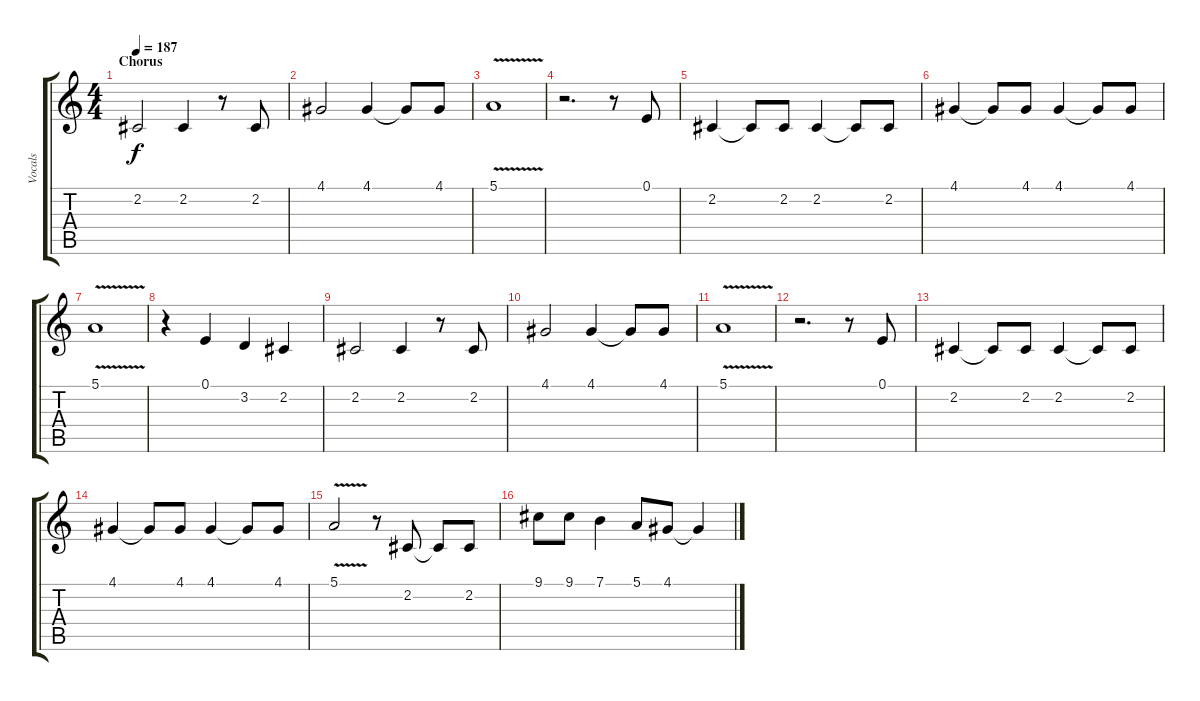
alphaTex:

\track ("Vocals" "Vocals") {instrument tenorsax}
\staff {score tabs}
\tuning (E4 B3 G3 D3 A2 E2) {hide}
\ts (4 4)
\section ("" "Chorus")
\tempo 187
\clef g2
\ks c
2.2.2{dy f} 2.2.4 r.8 2.2.8 |
4.1.2 4.1.4 4.1{t}.8 4.1.8 |
5.1{v}.1 |
r.2{d} r.8 0.1.8 |
2.2.4 2.2{t}.8 2.2.8 2.2.4 2.2{t}.8 2.2.8 |
4.1.4 4.1{t}.8 4.1.8 4.1.4 4.1{t}.8 4.1.8 |
5.1{v}.1 |
r.4 0.1.4 3.2.4 2.2.4 |
2.2.2 2.2.4 r.8 2.2.8 |
4.1.2 4.1.4 4.1{t}.8 4.1.8 |
5.1{v}.1 |
r.2{d} r.8 0.1.8 |
2.2.4 2.2{t}.8 2.2.8 2.2.4 2.2{t}.8 2.2.8 |
4.1.4 4.1{t}.8 4.1.8 4.1.4 4.1{t}.8 4.1.8 |
5.1{v}.2 r.8 2.2.8 2.2{t}.8 2.2.8 |
9.1.8 9.1.8 7.1.4 5.1.8 4.1.8 4.1{t}.4
